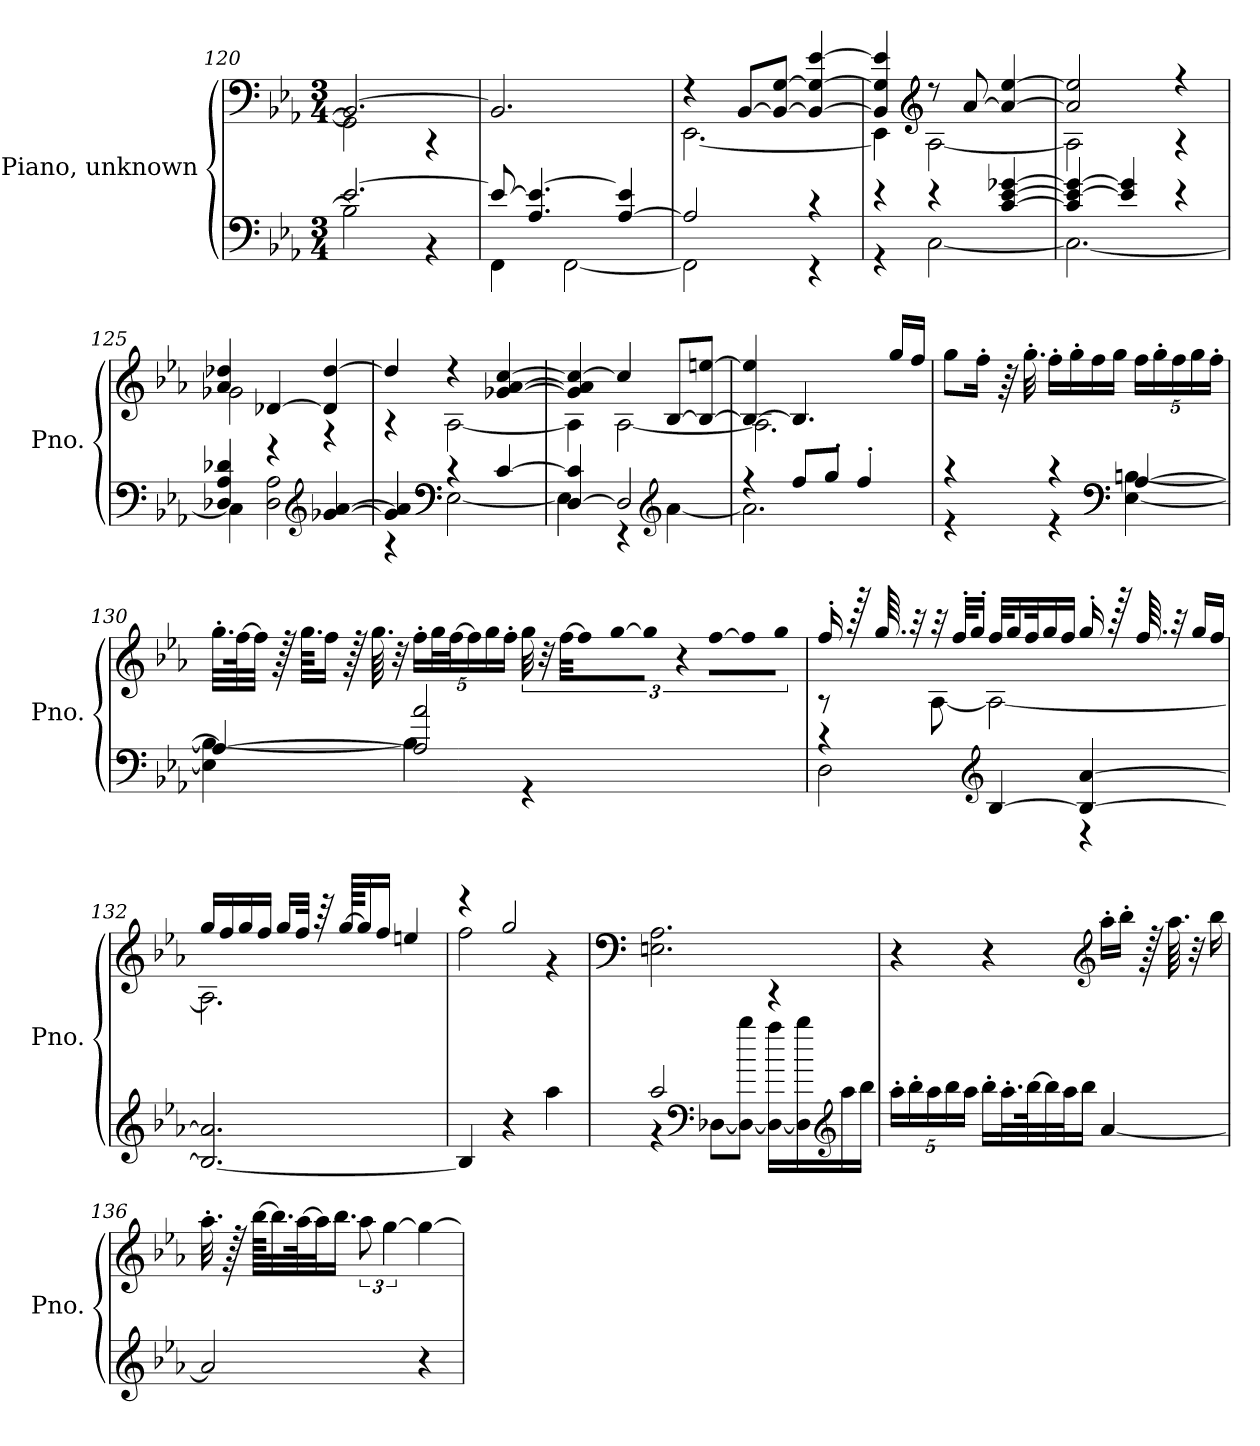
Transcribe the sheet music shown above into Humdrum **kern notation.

**kern	**kern
*part1	*part1
*staff2	*staff1
*I"Piano, unknown	*
*I'Pno.	*
*clefF4	*clefF4
*k[b-e-a-]	*k[b-e-a-]
*M3/4	*M3/4
=120	=120
*^	*^
[2.e-/	2B-\]	2.BB-/_	2GG\]
.	4r	.	4r
*	*	*v	*v
=121	=121	=121
8e-/_	4FF\	2.BB-/]
4.A-/ 4.e-/_	.	.
.	[2FF\	.
[4A-/ 4e-/]	.	.
=122	=122	=122
*	*	*^
2A-/]	2FF\]	4r	[2.EE-\
.	.	[8BB-/L	.
.	.	8BB-/_ [8G/J	.
4r	4r	4BB-/_ 4G/_ [4e-/	.
=123	=123	=123	=123
4r	4r	4BB-/] 4G/] 4e-/]	4EE-\]
*	*	*clefG2	*
4r	[2C\	8r	[2A-\
.	.	[8a-/	.
[4c/ [4e-/ [4g-X/	.	4a-/_ [4ee-/	.
!!LO:LB:g=z	!!
=124	=124	=124	=124
4c/] 4e-/_ 4g-/_	2.C\_	2a-/] 2ee-/]	2A-\]
4e-/] 4g-/]	.	.	.
4r	.	4r	4r
=125	=125	=125	=125
4D-X/ 4A-/ 4d-X/	4C\]	4a-/ 4dd-X/	2g-X\
4r	2D-\ 2A-\	[4d-X/	.
*clefG2	*	*	*
[4g-X/ [4a-/	.	4d-/] [4dd-/	4r
=126	=126	=126	=126
4g-/] 4a-/]	4r	4dd-/]	4r
*clefF4	*	*	*
4r	[2E-\	4r	[2A-\
[4c/	.	[4g-X/ [4a-/ [4cc/	.
=127	=127	=127	=127
[4D/ 4c/]	4E-\]	4g-/] 4a-/] 4cc/_	4A-\]
2D/]	4r	4cc/]	[2A-\
*clefG2	*	*	*
.	[4a-\	[8B-/L	.
.	.	8B-/_ [8een/J	.
=128	=128	=128	=128
4r	2.a-\]	4B-/_ 4ee/]	2.A-\]
8ff/L	.	4.B-/]	.
8gg'/J	.	.	.
4ff'/	.	.	.
.	.	16gg/LL	.
.	.	16ff/JJ	.
*	*	*v	*v
!!LO:PB:g=z
=129	=129	=129
4r	4r	8gg\L
.	.	16ff'\Jk
.	.	64r
.	.	32.gg'\
4r	4r	16ff'\LL
.	.	16gg'\
.	.	16ff\
.	.	16gg\JJ
*clefF4	*	*
*	*	*Xbrackettup
[4A-/	[4E-\ [4Bn\	20ff\LL
.	.	20gg'\
.	.	20ff\
.	.	20gg\
.	.	20ff'\JJ
=130	=130	=130
4A-/_	4E-\] 4B\_	32.gg'\LLL
.	.	[64ff\K
.	.	32ff\JJJ]
.	.	128r
.	.	64.gg\KKLL
.	.	16ff\JJ
.	.	128r
.	.	64.gg\
.	.	32r
2A-/] 2a-/	4B\]	20ff'\LL
.	.	40gg\L
.	.	[40ff\J
.	.	20ff\]
.	.	20gg\
.	.	20ff'\JJ
*	*	*brackettup
.	4r	48gg\
.	.	48r
.	.	[48ff\LLL
.	.	32ff\]
.	.	[32gg\
.	.	64gg\JJJk]
.	.	128r
.	.	[128ff\KKLLL
.	.	32ff\J]
.	.	16gg\JJ
!!LO:LB:g=z
=131	=131	=131
*	*	*^
4r	2D\	16ff'/	8r
.	.	128r	.
.	.	64.gg/	.
.	.	32r	.
.	.	32r	[8A-\
.	.	32ff'/KLL	.
.	.	16gg'/JJ	.
*clefG2	*	*	*
[4B-/	.	32ff/KLL	2A-\_
.	.	16gg/	.
.	.	32ff/K	.
.	.	16gg/	.
.	.	16ff/JJ	.
4B-/_ [4a-/	4r	16gg'/	.
.	.	128r	.
.	.	64.ff/	.
.	.	32r	.
.	.	16gg/LL	.
.	.	16ff/JJ	.
*v	*v	*	*
=132	=132	=132
2.B-/_ 2.a-/]	16gg/LL	2.A-\]
.	16ff/	.
.	16gg/	.
.	16ff/JJ	.
.	16gg/LL	.
.	32ff/JJk	.
.	64r	.
.	[64gg/KKLL	.
.	16gg/]	.
.	16ff/JJ	.
.	4een/	.
=133	=133	=133
4B-/]	4r	2ff\
4r	2gg/	.
4aa-\	.	4r
*	*v	*v
!!LO:LB:g=z
=134	=134
*	*clefF4
*^	*
2aa-/	4r	2.En\ 2.A-\
*clefF4	*	*
.	[8D-X\L	.
.	8D-\_ 8bb-\J	.
4r	16D-\_ 16aa-\LL	.
.	16D-\] 16bb-\	.
*clefG2	*	*
.	16aa-\	.
.	16bb-\JJ	.
*v	*v	*
=135	=135
*Xbrackettup	*
20aa-'\LL	4r
20bb-'\	.
20aa-\	.
20bb-\	.
20aa-\JJ	.
16bb-'\LL	4r
32.aa-'\L	.
[64bb-\K	.
32bb-\]	.
32aa-\J	.
16bb-\JJ	.
*	*clefG2
[4a-/	16aa-'\LL
.	16bb-'\JJ
.	128r
.	64.aa-\
.	32r
.	16bb-\
!!LO:LB:g=z
=136	=136
2a-/]	32.aa-'\
.	128r
.	[128bb-\KKLLL
.	32.bb-\]
.	[64aa-\K
.	32aa-\J]
.	16.bb-\JJ
.	12aa-\
.	[6gg\
4r	4gg\_
=	=
*-	*-
